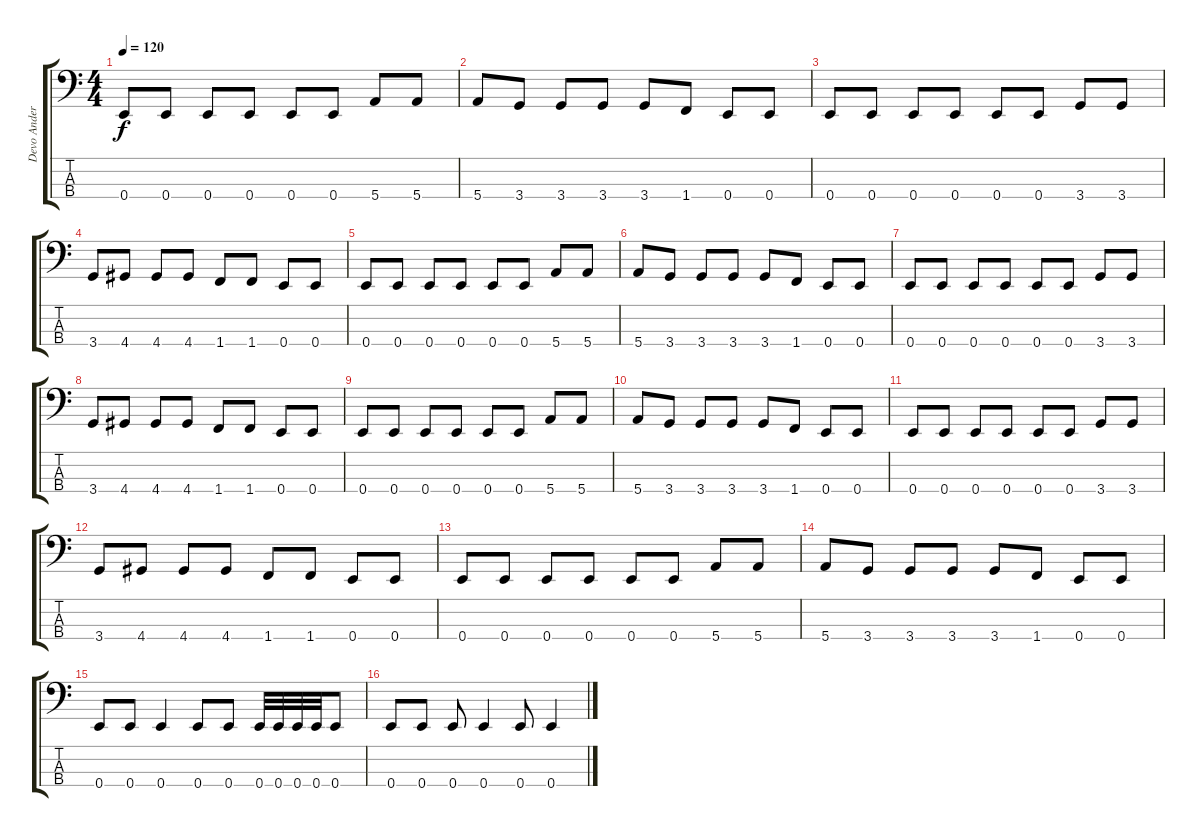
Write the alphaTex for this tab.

\track ("Devo Andersson" "Devo Ander") {instrument electricbasspick}
\staff {score tabs}
\tuning (G2 D2 A1 E1) {hide}
\ts (4 4)
\tempo 120
\clef f4
\ks c
0.4.8{dy f} 0.4.8 0.4.8 0.4.8 0.4.8 0.4.8 5.4.8 5.4.8 |
5.4.8 3.4.8 3.4.8 3.4.8 3.4.8 1.4.8 0.4.8 0.4.8 |
0.4.8 0.4.8 0.4.8 0.4.8 0.4.8 0.4.8 3.4.8 3.4.8 |
3.4.8 4.4.8 4.4.8 4.4.8 1.4.8 1.4.8 0.4.8 0.4.8 |
0.4.8 0.4.8 0.4.8 0.4.8 0.4.8 0.4.8 5.4.8 5.4.8 |
5.4.8 3.4.8 3.4.8 3.4.8 3.4.8 1.4.8 0.4.8 0.4.8 |
0.4.8 0.4.8 0.4.8 0.4.8 0.4.8 0.4.8 3.4.8 3.4.8 |
3.4.8 4.4.8 4.4.8 4.4.8 1.4.8 1.4.8 0.4.8 0.4.8 |
0.4.8 0.4.8 0.4.8 0.4.8 0.4.8 0.4.8 5.4.8 5.4.8 |
5.4.8 3.4.8 3.4.8 3.4.8 3.4.8 1.4.8 0.4.8 0.4.8 |
0.4.8 0.4.8 0.4.8 0.4.8 0.4.8 0.4.8 3.4.8 3.4.8 |
3.4.8 4.4.8 4.4.8 4.4.8 1.4.8 1.4.8 0.4.8 0.4.8 |
0.4.8 0.4.8 0.4.8 0.4.8 0.4.8 0.4.8 5.4.8 5.4.8 |
5.4.8 3.4.8 3.4.8 3.4.8 3.4.8 1.4.8 0.4.8 0.4.8 |
0.4.8 0.4.8 0.4.4 0.4.8 0.4.8 0.4.32 0.4.32 0.4.32 0.4.32 0.4.8 |
0.4.8 0.4.8 0.4.8 0.4.4 0.4.8 0.4.4
